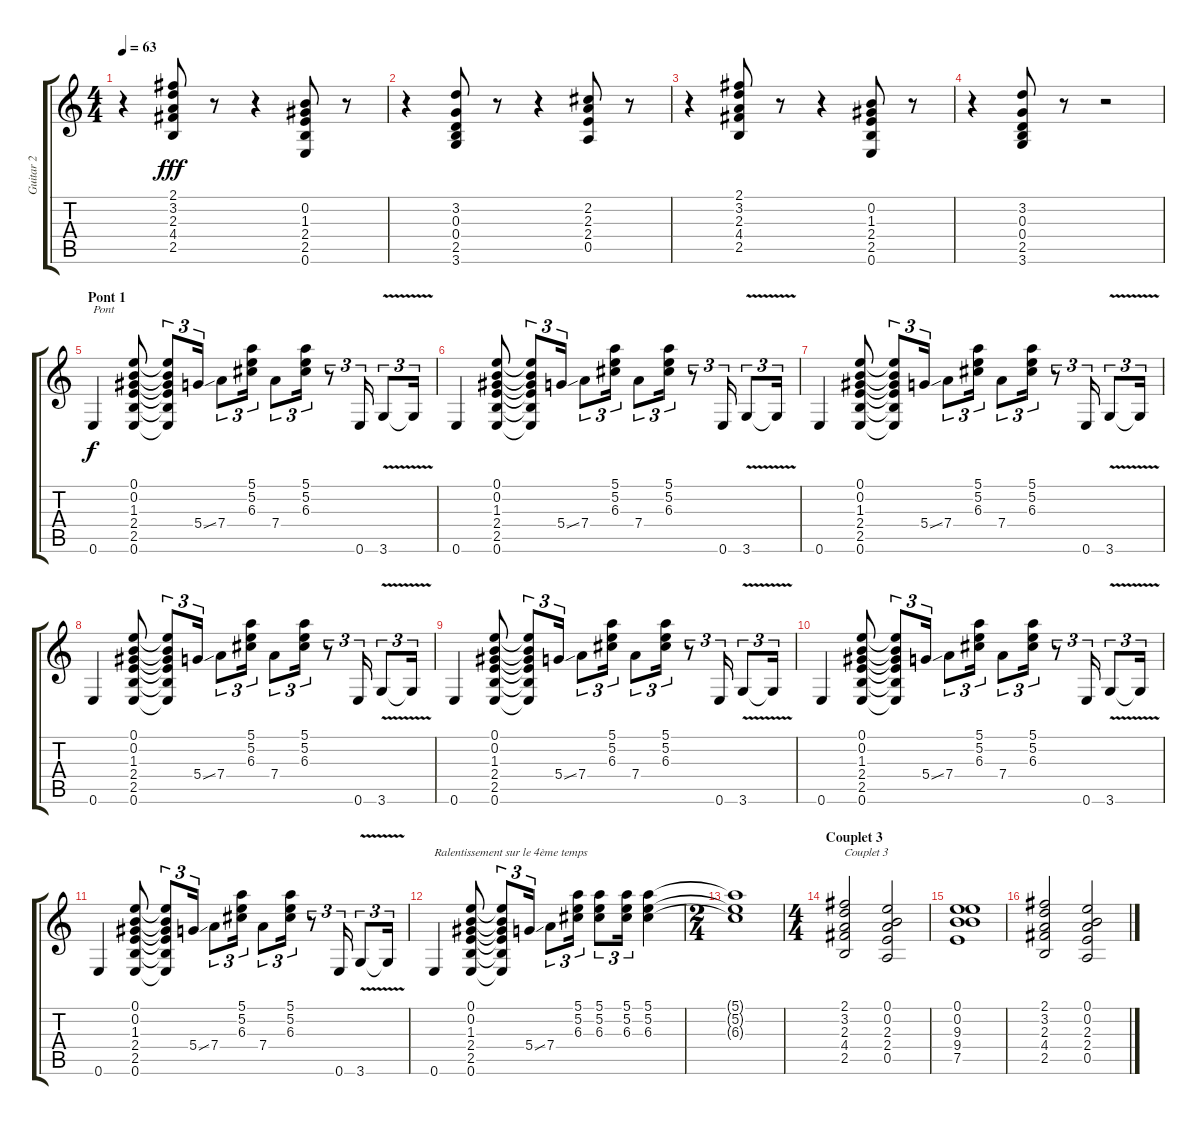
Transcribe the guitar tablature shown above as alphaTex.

\track ("Guitar 2" "Guitar 2") {instrument electricguitarjazz}
\staff {score tabs}
\tuning (E4 B3 G3 D3 A2 E2) {hide}
\ts (4 4)
\tempo 63
\clef g2
\ks c
r.4{dy fff} (2.1 3.2 2.3 4.4 2.5).8 r.8 r.4 (0.2 1.3 2.4 2.5 0.6).8 r.8 |
r.4 (3.2 0.3 0.4 2.5 3.6).8 r.8 r.4 (2.2 2.3 2.4 0.5).8 r.8 |
r.4 (2.1 3.2 2.3 4.4 2.5).8 r.8 r.4 (0.2 1.3 2.4 2.5 0.6).8 r.8 |
r.4 (3.2 0.3 0.4 2.5 3.6).8 r.8 r.2 |
\section ("" "Pont 1")
0.6.4{txt "Pont" dy f instrument overdrivenguitar} (0.1 0.2 1.3 2.4 2.5 0.6).8 (0.1{t} 0.2{t} 1.3{t} 2.4{t} 2.5{t} 0.6{t}).8{tu (3 2)} 5.4{ss}.16{tu (3 2)} 7.4.8{tu (3 2)} (5.1 5.2 6.3).16{tu (3 2)} 7.4.8{tu (3 2)} (5.1 5.2 6.3).16{tu (3 2)} r.8{tu (3 2)} 0.6.16{tu (3 2)} 3.6{v}.8{tu (3 2)} 3.6{v t}.16{tu (3 2)} |
0.6.4 (0.1 0.2 1.3 2.4 2.5 0.6).8 (0.1{t} 0.2{t} 1.3{t} 2.4{t} 2.5{t} 0.6{t}).8{tu (3 2)} 5.4{ss}.16{tu (3 2)} 7.4.8{tu (3 2)} (5.1 5.2 6.3).16{tu (3 2)} 7.4.8{tu (3 2)} (5.1 5.2 6.3).16{tu (3 2)} r.8{tu (3 2)} 0.6.16{tu (3 2)} 3.6{v}.8{tu (3 2)} 3.6{v t}.16{tu (3 2)} |
0.6.4 (0.1 0.2 1.3 2.4 2.5 0.6).8 (0.1{t} 0.2{t} 1.3{t} 2.4{t} 2.5{t} 0.6{t}).8{tu (3 2)} 5.4{ss}.16{tu (3 2)} 7.4.8{tu (3 2)} (5.1 5.2 6.3).16{tu (3 2)} 7.4.8{tu (3 2)} (5.1 5.2 6.3).16{tu (3 2)} r.8{tu (3 2)} 0.6.16{tu (3 2)} 3.6{v}.8{tu (3 2)} 3.6{v t}.16{tu (3 2)} |
0.6.4 (0.1 0.2 1.3 2.4 2.5 0.6).8 (0.1{t} 0.2{t} 1.3{t} 2.4{t} 2.5{t} 0.6{t}).8{tu (3 2)} 5.4{ss}.16{tu (3 2)} 7.4.8{tu (3 2)} (5.1 5.2 6.3).16{tu (3 2)} 7.4.8{tu (3 2)} (5.1 5.2 6.3).16{tu (3 2)} r.8{tu (3 2)} 0.6.16{tu (3 2)} 3.6{v}.8{tu (3 2)} 3.6{v t}.16{tu (3 2)} |
0.6.4 (0.1 0.2 1.3 2.4 2.5 0.6).8 (0.1{t} 0.2{t} 1.3{t} 2.4{t} 2.5{t} 0.6{t}).8{tu (3 2)} 5.4{ss}.16{tu (3 2)} 7.4.8{tu (3 2)} (5.1 5.2 6.3).16{tu (3 2)} 7.4.8{tu (3 2)} (5.1 5.2 6.3).16{tu (3 2)} r.8{tu (3 2)} 0.6.16{tu (3 2)} 3.6{v}.8{tu (3 2)} 3.6{v t}.16{tu (3 2)} |
0.6.4 (0.1 0.2 1.3 2.4 2.5 0.6).8 (0.1{t} 0.2{t} 1.3{t} 2.4{t} 2.5{t} 0.6{t}).8{tu (3 2)} 5.4{ss}.16{tu (3 2)} 7.4.8{tu (3 2)} (5.1 5.2 6.3).16{tu (3 2)} 7.4.8{tu (3 2)} (5.1 5.2 6.3).16{tu (3 2)} r.8{tu (3 2)} 0.6.16{tu (3 2)} 3.6{v}.8{tu (3 2)} 3.6{v t}.16{tu (3 2)} |
0.6.4 (0.1 0.2 1.3 2.4 2.5 0.6).8 (0.1{t} 0.2{t} 1.3{t} 2.4{t} 2.5{t} 0.6{t}).8{tu (3 2)} 5.4{ss}.16{tu (3 2)} 7.4.8{tu (3 2)} (5.1 5.2 6.3).16{tu (3 2)} 7.4.8{tu (3 2)} (5.1 5.2 6.3).16{tu (3 2)} r.8{tu (3 2)} 0.6.16{tu (3 2)} 3.6{v}.8{tu (3 2)} 3.6{v t}.16{tu (3 2)} |
0.6.4{txt "Ralentissement sur le 4ème temps"} (0.1 0.2 1.3 2.4 2.5 0.6).8 (0.1{t} 0.2{t} 1.3{t} 2.4{t} 2.5{t} 0.6{t}).8{tu (3 2)} 5.4{ss}.16{tu (3 2)} 7.4.8{tu (3 2)} (5.1 5.2 6.3).16{tu (3 2)} (5.1 5.2 6.3).8{tu (3 2)} (5.1 5.2 6.3).16{tu (3 2)} (5.1 5.2 6.3).4 |
\ts (2 4)
(5.1{t} 5.2{t} 6.3{t}).1 |
\ts (4 4)
\section ("" "Couplet 3")
(2.1 3.2 2.3 4.4 2.5).2{txt "Couplet 3" instrument electricguitarjazz} (0.1 0.2 2.3 2.4 0.5).2 |
(0.1 0.2 9.3 9.4 7.5).1 |
(2.1 3.2 2.3 4.4 2.5).2 (0.1 0.2 2.3 2.4 0.5).2
